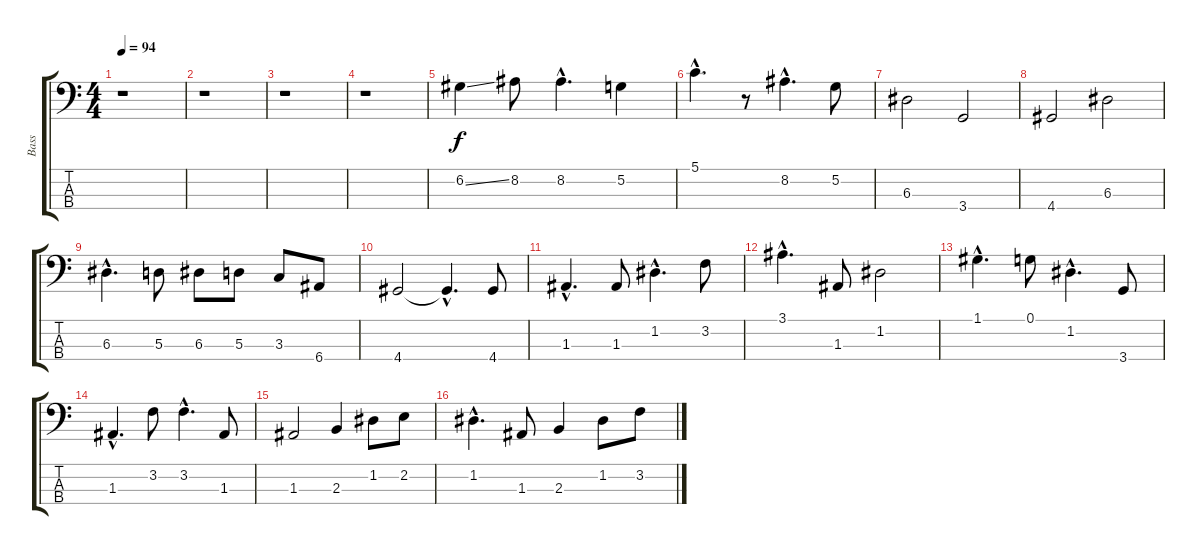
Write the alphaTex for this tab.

\track ("Bass" "Bass") {instrument electricbassfinger}
\staff {score tabs}
\tuning (G2 D2 A1 E1) {hide}
\ts (4 4)
\tempo 94
\clef f4
\ks c
r.1{dy f} |
r.1 |
r.1 |
r.1 |
6.2{ss}.4 8.2.8 8.2{hac}.4{d} 5.2.4 |
5.1{hac}.4{d} r.8 8.2{hac}.4{d} 5.2.8 |
6.3.2 3.4.2 |
4.4.2 6.3.2 |
6.3{hac}.4{d} 5.3.8 6.3.8 5.3.8 3.3.8 6.4.8 |
4.4.2 4.4{hac t}.4{d} 4.4.8 |
1.3{hac}.4{d} 1.3.8 1.2{hac}.4{d} 3.2.8 |
3.1{hac}.4{d} 1.3.8 1.2.2 |
1.1{hac}.4{d} 0.1.8 1.2{hac}.4{d} 3.4.8 |
1.3{hac}.4{d} 3.2.8 3.2{hac}.4{d} 1.3.8 |
1.3.2 2.3.4 1.2.8 2.2.8 |
1.2{hac}.4{d} 1.3.8 2.3.4 1.2.8 3.2.8
